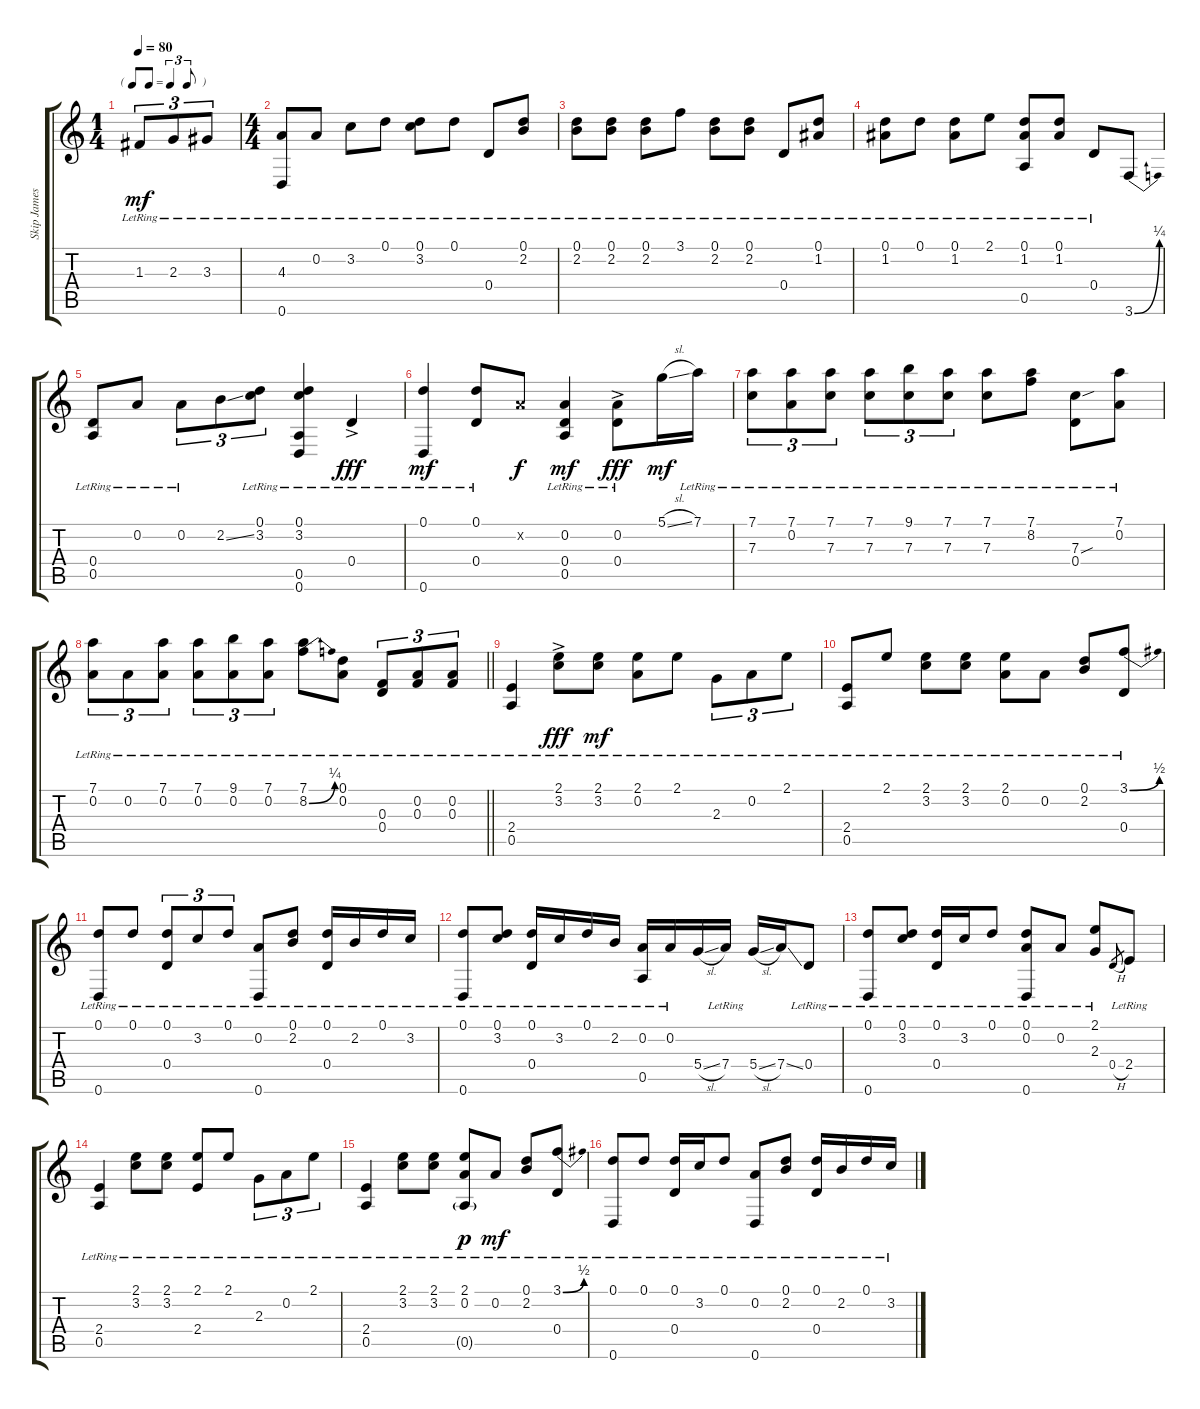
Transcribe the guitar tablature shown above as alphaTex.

\track ("Skip James" "Skip James") {instrument acousticguitarsteel}
\staff {score tabs}
\tuning (D4 A3 F3 D3 A2 D2) {hide}
\ts (1 4)
\tf triplet8th
\section ("" "")
\tempo 80
\clef g2
\ks c
1.3{lr}.8{tu (3 2) dy mf instrument acousticguitarsteel} 2.3{lr}.8{tu (3 2)} 3.3{lr}.8{tu (3 2)} |
\ts (4 4)
(4.3{lr} 0.6{lr}).8 0.2{lr}.8 3.2{lr}.8 0.1{lr}.8 (0.1{lr} 3.2{lr}).8 0.1{lr}.8 0.4{lr}.8 (0.1{lr} 2.2{lr}).8 |
(0.1{lr} 2.2{lr}).8 (0.1{lr} 2.2{lr}).8 (0.1{lr} 2.2{lr}).8 3.1{lr}.8 (0.1{lr} 2.2{lr}).8 (0.1{lr} 2.2{lr}).8 0.4{lr}.8 (0.1{lr} 1.2{lr}).8 |
(0.1{lr} 1.2{lr}).8 0.1{lr}.8 (0.1{lr} 1.2{lr}).8 2.1{lr}.8 (0.1{lr} 1.2{lr} 0.5{lr}).8 (0.1{lr} 1.2{lr}).8 0.4{lr}.8 3.6{be (bend 0 0 60 1)}.8 |
(0.4{lr} 0.5{lr}).8 0.2{lr}.8 0.2{lr}.8{tu (3 2)} 2.2{ss}.8{tu (3 2)} (0.1{lr} 3.2{lr}).8{tu (3 2)} (0.1{lr} 3.2{lr} 0.5{lr} 0.6{lr}).4 0.4{ac lr}.4{dy fff} |
(0.1{lr} 0.6{lr}).4{dy mf} (0.1{lr} 0.4{lr}).8 0.2{x}.8{dy f} (0.2{lr} 0.4{lr} 0.5{lr}).4{dy mf} (0.2{ac lr} 0.4{ac lr}).8{dy fff} 5.1{sl}.16{dy mf} 7.1{lr}.16 |
(7.1{lr} 7.3{lr}).8{tu (3 2)} (7.1{lr} 0.2{lr}).8{tu (3 2)} (7.1{lr} 7.3{lr}).8{tu (3 2)} (7.1{lr} 7.3{lr}).8{tu (3 2)} (9.1{lr} 7.3{lr}).8{tu (3 2)} (7.1{lr} 7.3{lr}).8{tu (3 2)} (7.1{lr} 7.3{lr}).8 (7.1{lr} 8.2{lr}).8 (7.3{sou} 0.4{lr}).8 (7.1{lr} 0.2{lr}).8 |
\barLineRight lightlight
(7.1{lr} 0.2{lr}).8{tu (3 2)} 0.2{lr}.8{tu (3 2)} (7.1{lr} 0.2{lr}).8{tu (3 2)} (7.1{lr} 0.2{lr}).8{tu (3 2)} (9.1{lr} 0.2{lr}).8{tu (3 2)} (7.1{lr} 0.2{lr}).8{tu (3 2)} (7.1{lr} 8.2{be (bend 0 0 60 1)}).8 (0.1{lr} 0.2{lr}).8 (0.3{lr} 0.4{lr}).8{tu (3 2)} (0.2{lr} 0.3{lr}).8{tu (3 2)} (0.2{lr} 0.3{lr}).8{tu (3 2)} |
\section ("" "")
(2.4{lr} 0.5{lr}).4 (2.1{ac lr} 3.2{ac lr}).8{dy fff} (2.1{lr} 3.2{lr}).8{dy mf} (2.1{lr} 0.2{lr}).8 2.1{lr}.8 2.3{lr}.8{tu (3 2)} 0.2{lr}.8{tu (3 2)} 2.1{lr}.8{tu (3 2)} |
(2.4{lr} 0.5{lr}).8 2.1{lr}.8 (2.1{lr} 3.2{lr}).8 (2.1{lr} 3.2{lr}).8 (2.1{lr} 0.2{lr}).8 0.2{lr}.8 (0.1{lr} 2.2{lr}).8 (3.1{be (bend 0 0 60 2)} 0.4{lr}).8 |
(0.1{lr} 0.6{lr}).8 0.1{lr}.8 (0.1{lr} 0.4{lr}).8{tu (3 2)} 3.2{lr}.8{tu (3 2)} 0.1{lr}.8{tu (3 2)} (0.2{lr} 0.6{lr}).8 (0.1{lr} 2.2{lr}).8 (0.1{lr} 0.4{lr}).16 2.2{lr}.16 0.1{lr}.16 3.2{lr}.16 |
(0.1{lr} 0.6{lr}).8 (0.1{lr} 3.2{lr}).8 (0.1{lr} 0.4{lr}).16 3.2{lr}.16 0.1{lr}.16 2.2{lr}.16 (0.2{lr} 0.5{lr}).16 0.2{lr}.16 5.4{sl}.16 7.4{lr}.16 5.4{sl}.16 7.4{ss}.16 0.4{lr}.8 |
(0.1{lr} 0.6{lr}).8 (0.1{lr} 3.2{lr}).8 (0.1{lr} 0.4{lr}).16 3.2{lr}.16 0.1{lr}.8 (0.1{lr} 0.2{lr} 0.6{lr}).8 0.2{lr}.8 (2.1{lr} 2.3{lr}).8 0.4{h}.8{gr} 2.4{lr}.8 |
(2.4{lr} 0.5{lr}).4 (2.1{lr} 3.2{lr}).8 (2.1{lr} 3.2{lr}).8 (2.1{lr} 2.4{lr}).8 2.1{lr}.8 2.3{lr}.8{tu (3 2)} 0.2{lr}.8{tu (3 2)} 2.1{lr}.8{tu (3 2)} |
(2.4{lr} 0.5{lr}).4 (2.1{lr} 3.2{lr}).8 (2.1{lr} 3.2{lr}).8 (2.1{lr} 0.2{lr} 0.5{g lr}).8{dy p} 0.2{lr}.8{dy mf} (0.1{lr} 2.2{lr}).8 (3.1{be (bend 0 0 60 2)} 0.4{lr}).8 |
(0.1{lr} 0.6{lr}).8 0.1{lr}.8 (0.1{lr} 0.4{lr}).16 3.2{lr}.16 0.1{lr}.8 (0.2{lr} 0.6{lr}).8 (0.1{lr} 2.2{lr}).8 (0.1{lr} 0.4{lr}).16 2.2{lr}.16 0.1{lr}.16 3.2{lr}.16
